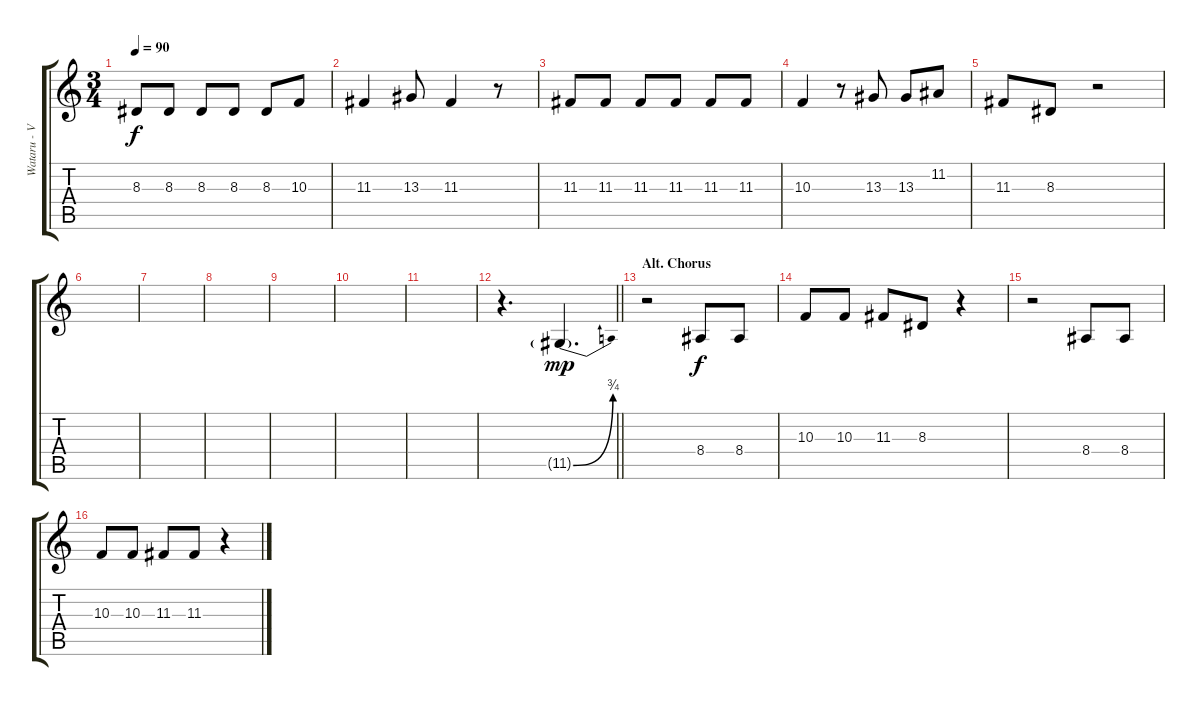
\track ("Wataru - Vocals" "Wataru - V") {mute instrument lead6voice}
\staff {score tabs}
\tuning (E4 B3 G3 D3 A2 E2) {hide}
\ts (3 4)
\tempo 90
\clef g2
\ks c
8.3.8{dy f} 8.3.8 8.3.8 8.3.8 8.3.8 10.3.8 |
11.3.4 13.3.8 11.3.4 r.8 |
11.3.8 11.3.8 11.3.8 11.3.8 11.3.8 11.3.8 |
10.3.4 r.8 13.3.8 13.3.8 11.2.8 |
11.3.8 8.3.8 r.2 |
|
|
|
|
|
|
\barLineRight lightlight
r.4{d} 11.5{be (bend 0 0 60 3) g}.4{d dy mp} |
\section ("" "Alt. Chorus")
r.2 8.4.8{dy f} 8.4.8 |
10.3.8 10.3.8 11.3.8 8.3.8 r.4 |
r.2 8.4.8 8.4.8 |
10.3.8 10.3.8 11.3.8 11.3.8 r.4
